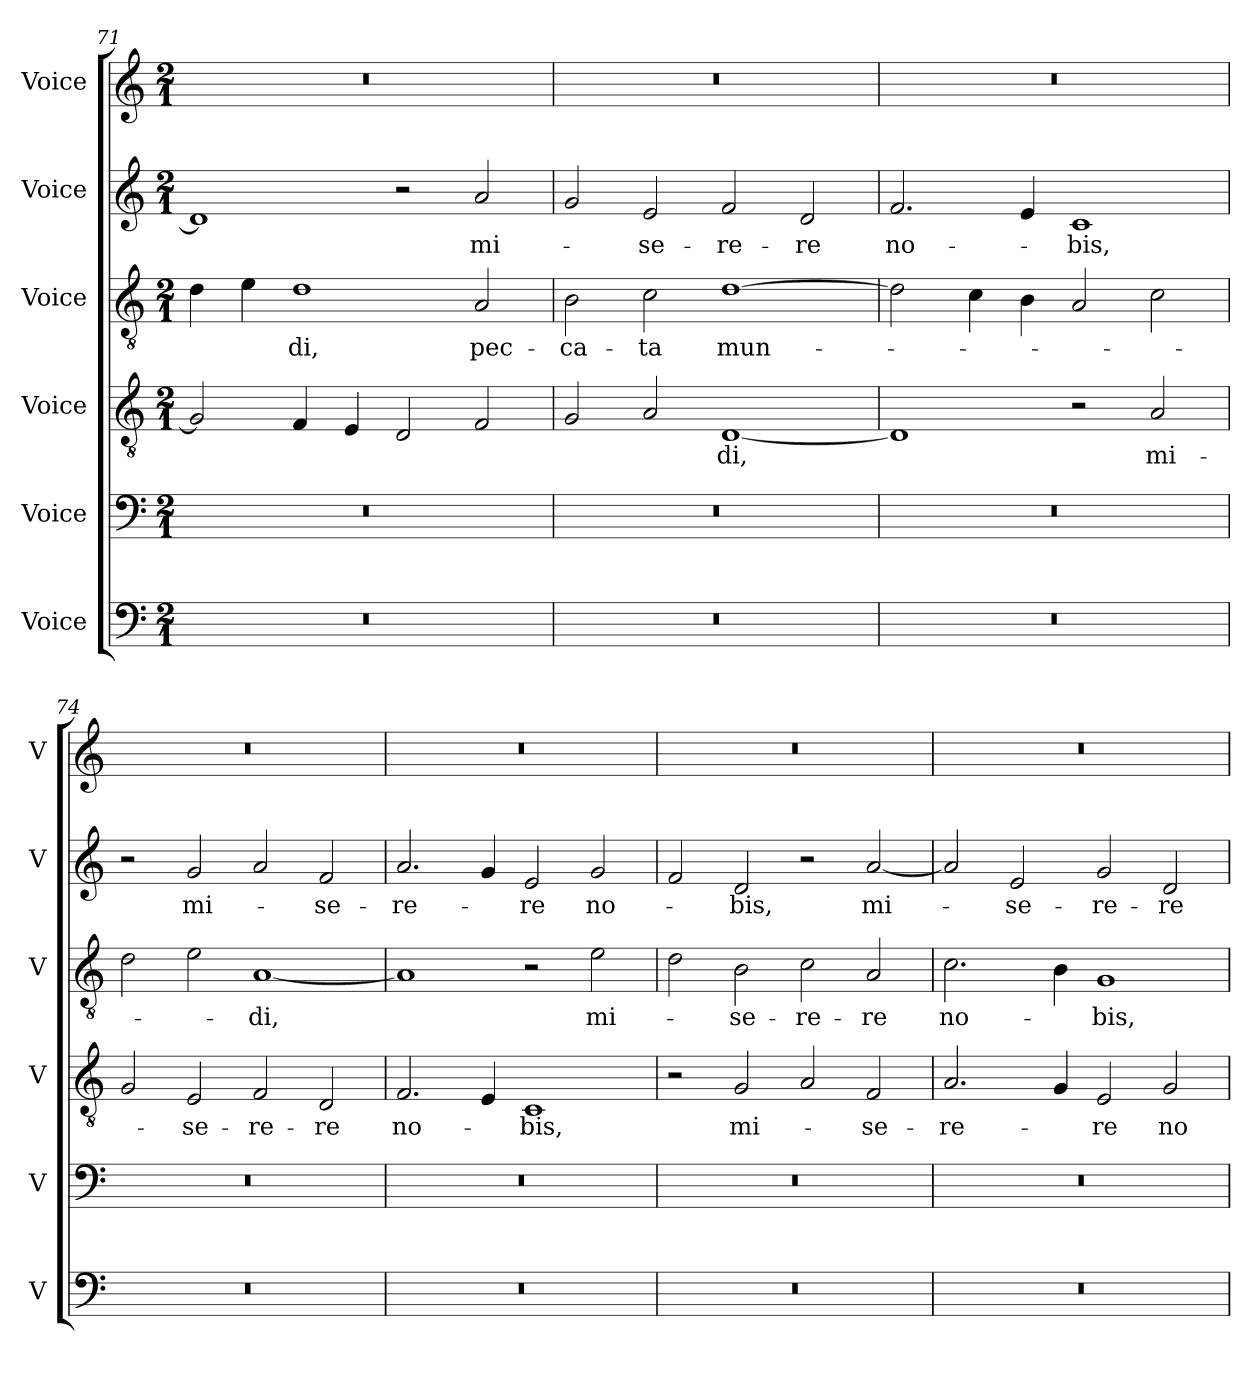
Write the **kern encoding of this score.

**kern	**kern	**kern	**text	**kern	**text	**kern	**text	**kern
*part6	*part5	*part4	*part4	*part3	*part3	*part2	*part2	*part1
*staff6	*staff5	*staff4	*staff4	*staff3	*staff3	*staff2	*staff2	*staff1
*I"Voice	*I"Voice	*I"Voice	*	*I"Voice	*	*I"Voice	*	*I"Voice
*I'V	*I'V	*I'V	*	*I'V	*	*I'V	*	*I'V
*clefF4	*clefF4	*clefGv2	*	*clefGv2	*	*clefG2	*	*clefG2
*k[]	*k[]	*k[]	*	*k[]	*	*k[]	*	*k[]
*M2/1	*M2/1	*M2/1	*	*M2/1	*	*M2/1	*	*M2/1
=71	=71	=71	=71	=71	=71	=71	=71	=71
0r	0r	2G/]	.	4d\	.	1d]	.	0r
.	.	.	.	4e\	.	.	.	.
!	!	!	!	!	!LO:LY:b	!	!	!
.	.	4F/	.	1d	-di,	.	.	.
.	.	4E/	.	.	.	.	.	.
.	.	2D/	.	.	.	2r	.	.
!	!	!	!	!	!LO:LY:b	!	!LO:LY:b	!
.	.	2F/	.	2A/	pec-	2a/	mi-	.
=72	=72	=72	=72	=72	=72	=72	=72	=72
!	!	!	!	!	!LO:LY:b	!	!	!
0r	0r	2G/	.	2B\	-ca-	2g/	.	0r
!	!	!	!	!	!LO:LY:b	!	!LO:LY:b	!
.	.	2A/	.	2c\	-ta	2e/	-se-	.
!	!	!	!LO:LY:b	!	!LO:LY:b	!	!LO:LY:b	!
.	.	[1D	-di,	[1d	mun-	2f/	-re-	.
!	!	!	!	!	!	!	!LO:LY:b	!
.	.	.	.	.	.	2d/	-re	.
!!LO:LB:g=z
=73	=73	=73	=73	=73	=73	=73	=73	=73
!	!	!	!	!	!	!	!LO:LY:b	!
0r	0r	1D]	.	2d\]	.	2.f/	no-	0r
.	.	.	.	4c\	.	.	.	.
.	.	.	.	4B\	.	4e/	.	.
!	!	!	!	!	!	!	!LO:LY:b	!
.	.	2r	.	2A/	.	1c	-bis,	.
!	!	!	!LO:LY:b	!	!	!	!	!
.	.	2A/	mi-	2c\	.	.	.	.
=74	=74	=74	=74	=74	=74	=74	=74	=74
0r	0r	2G/	.	2d\	.	2r	.	0r
!	!	!	!LO:LY:b	!	!	!	!LO:LY:b	!
.	.	2E/	-se-	2e\	.	2g/	mi-	.
!	!	!	!LO:LY:b	!	!LO:LY:b	!	!	!
.	.	2F/	-re-	[1A	-di,	2a/	.	.
!	!	!	!LO:LY:b	!	!	!	!LO:LY:b	!
.	.	2D/	-re	.	.	2f/	-se-	.
=75	=75	=75	=75	=75	=75	=75	=75	=75
!	!	!	!LO:LY:b	!	!	!	!LO:LY:b	!
0r	0r	2.F/	no-	1A]	.	2.a/	-re-	0r
.	.	4E/	.	.	.	4g/	.	.
!	!	!	!LO:LY:b	!	!	!	!LO:LY:b	!
.	.	1C	-bis,	2r	.	2e/	-re	.
!	!	!	!	!	!LO:LY:b	!	!LO:LY:b	!
.	.	.	.	2e\	mi-	2g/	no-	.
=76	=76	=76	=76	=76	=76	=76	=76	=76
0r	0r	2r	.	2d\	.	2f/	.	0r
!	!	!	!LO:LY:b	!	!LO:LY:b	!	!LO:LY:b	!
.	.	2G/	mi-	2B\	-se-	2d/	-bis,	.
!	!	!	!	!	!LO:LY:b	!	!	!
.	.	2A/	.	2c\	-re-	2r	.	.
!	!	!	!LO:LY:b	!	!LO:LY:b	!	!LO:LY:b	!
.	.	2F/	-se-	2A/	-re	[2a/	mi-	.
!!LO:PB:g=z
=77	=77	=77	=77	=77	=77	=77	=77	=77
!	!	!	!LO:LY:b	!	!LO:LY:b	!	!	!
0r	0r	2.A/	-re-	2.c\	no-	2a/]	.	0r
!	!	!	!	!	!	!	!LO:LY:b	!
.	.	.	.	.	.	2e/	-se-	.
.	.	4G/	.	4B\	.	.	.	.
!	!	!	!LO:LY:b	!	!LO:LY:b	!	!LO:LY:b	!
.	.	2E/	-re	1G	-bis,	2g/	-re-	.
!	!	!	!LO:LY:b	!	!	!	!LO:LY:b	!
.	.	2G/	no-	.	.	2d/	-re	.
=	=	=	=	=	=	=	=	=
*-	*-	*-	*-	*-	*-	*-	*-	*-
